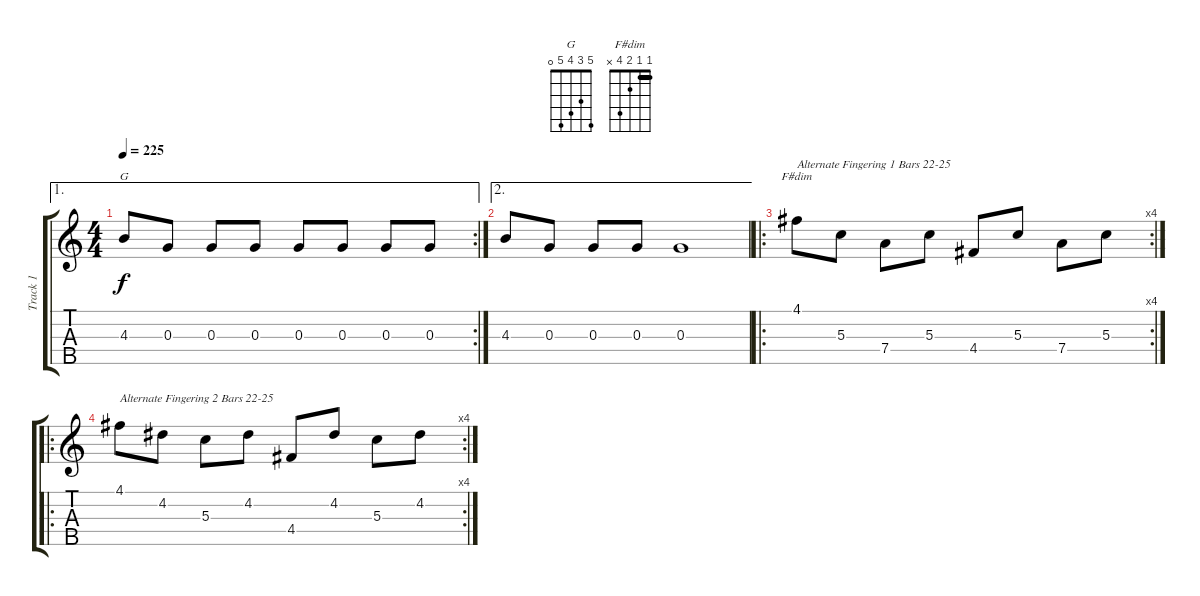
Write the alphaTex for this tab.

\track ("Track 1" "Track 1") {instrument banjo}
\staff {score tabs}
\tuning (D4 B3 G3 D3 G4) {hide}
\displaytranspose 12
\chord ("G" 5 3 4 5 0)
\chord ("F#dim" 1 1 2 4 x) {barre 1}
\ae 1
\rc 2
\ts (4 4)
\tempo 225
\clef g2
\ks c
4.3.8{ch "G" dy f} 0.3.8 0.3.8 0.3.8 0.3.8 0.3.8 0.3.8 0.3.8 |
\ae 2
4.3.8 0.3.8 0.3.8 0.3.8 0.3.1 |
\ro
\rc 4
4.1.8{ch "F#dim" txt "Alternate Fingering 1 Bars 22-25"} 5.3.8 7.4.8 5.3.8 4.4.8 5.3.8 7.4.8 5.3.8 |
\ro
\rc 4
4.1.8{txt "Alternate Fingering 2 Bars 22-25"} 4.2.8 5.3.8 4.2.8 4.4.8 4.2.8 5.3.8 4.2.8
